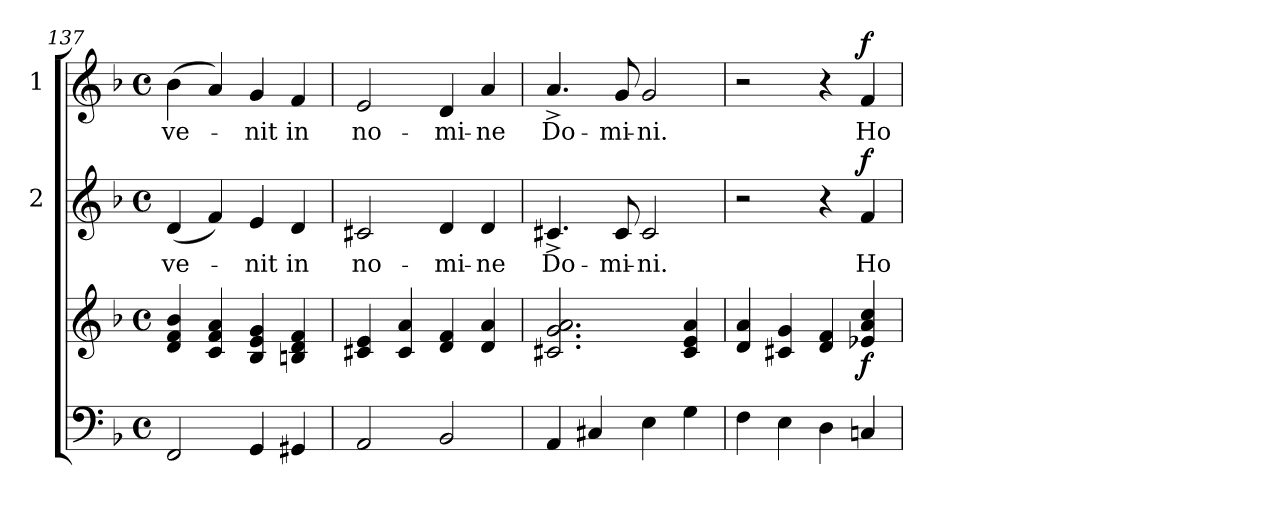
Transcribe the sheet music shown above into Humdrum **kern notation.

**kern	**kern	**dynam	**kern	**text	**dynam	**kern	**text	**dynam
*part3	*part3	*part3	*part2	*part2	*part2	*part1	*part1	*part1
*staff4	*staff3	*staff3/4	*staff2	*staff2	*staff2	*staff1	*staff1	*staff1
*	*	*	*I"2	*	*	*I"1	*	*
*clefF4	*clefG2	*	*clefG2	*	*	*clefG2	*	*
*	*	*	*ITrd7c12	*	*	*ITrd7c12	*	*
*k[b-]	*k[b-]	*	*k[b-]	*	*	*k[b-]	*	*
*F:	*F:	*	*F:	*	*	*F:	*	*
*M4/4	*M4/4	*	*M4/4	*	*	*M4/4	*	*
*met(c)	*met(c)	*	*met(c)	*	*	*met(c)	*	*
=137	=137	=137	=137	=137	=137	=137	=137	=137
!	!	!	!	!LO:LY:b	!	!	!LO:LY:b	!
2FF/	4d/ 4f/ 4b-/	.	(<4D/	ve-	.	(>4B-\	ve-	.
.	4c/ 4f/ 4a/	.	4F/)	.	.	4A/)	.	.
!	!	!	!	!LO:LY:b	!	!	!LO:LY:b	!
4GG/	4B-/ 4e/ 4g/	.	4E/	-nit	.	4G/	-nit	.
!	!	!	!	!LO:LY:b	!	!	!LO:LY:b	!
4GG#X/	4Bn/ 4d/ 4f/	.	4D/	in	.	4F/	in	.
=138	=138	=138	=138	=138	=138	=138	=138	=138
!	!	!	!	!LO:LY:b	!	!	!LO:LY:b	!
2AA/	4c#X/ 4e/	.	2C#X/	no-	.	2E/	no-	.
.	4c#/ 4a/	.	.	.	.	.	.	.
!	!	!	!	!LO:LY:b	!	!	!LO:LY:b	!
2BB-/	4d/ 4f/	.	4D/	-mi-	.	4D/	-mi-	.
!	!	!	!	!LO:LY:b	!	!	!LO:LY:b	!
.	4d/ 4a/	.	4D/	-ne	.	4A/	-ne	.
!!LO:LB:g=z
=139	=139	=139	=139	=139	=139	=139	=139	=139
!	!	!	!	!LO:LY:b	!	!	!LO:LY:b	!
4AA/	2.c#X/ 2.g/ 2.a/	.	4.C#X^>/	Do-	.	4.A^>/	Do-	.
4C#X/	.	.	.	.	.	.	.	.
!	!	!	!	!LO:LY:b	!	!	!LO:LY:b	!
.	.	.	8C#/	-mi-	.	8G/	-mi-	.
!	!	!	!	!LO:LY:b	!	!	!LO:LY:b	!
4E\	.	.	2C#/	-ni.	.	2G/	-ni.	.
4G\	4c#/ 4e/ 4a/	.	.	.	.	.	.	.
=140	=140	=140	=140	=140	=140	=140	=140	=140
4F\	4d/ 4a/	.	2r	.	.	2r	.	.
4E\	4c#X/ 4g/	.	.	.	.	.	.	.
4D\	4d/ 4f/	.	4r	.	.	4r	.	.
!	!	!LO:DY:b	!	!LO:LY:b	!LO:DY:a	!	!LO:LY:b	!LO:DY:a
4Cn/	4e-X/ 4a/ 4cc/	f	4F/	Ho-	f	4F/	Ho-	f
=	=	=	=	=	=	=	=	=
*-	*-	*-	*-	*-	*-	*-	*-	*-
